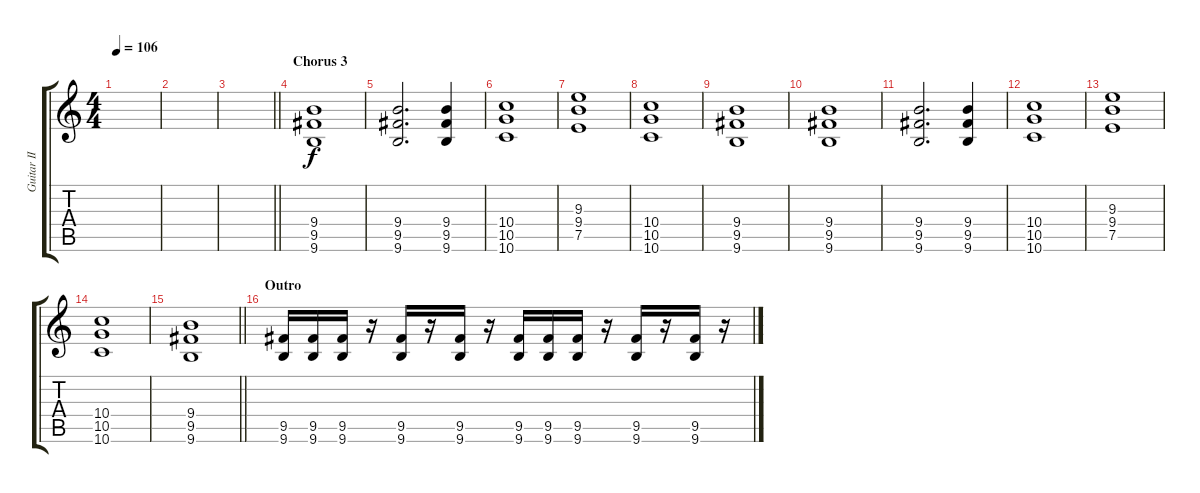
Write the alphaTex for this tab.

\track ("Guitar II - Paul Landers" "Guitar II ") {instrument distortionguitar}
\staff {score tabs}
\tuning (E4 B3 G3 D3 A2 D2) {hide}
\ts (4 4)
\tempo 106
\clef g2
\ks c
|
|
\barLineRight lightlight
|
\section ("" "Chorus 3")
(9.4 9.5 9.6).1 |
(9.4 9.5 9.6).2{d} (9.4 9.5 9.6).4 |
(10.4 10.5 10.6).1 |
(9.3 9.4 7.5).1 |
(10.4 10.5 10.6).1 |
(9.4 9.5 9.6).1 |
(9.4 9.5 9.6).1 |
(9.4 9.5 9.6).2{d} (9.4 9.5 9.6).4 |
(10.4 10.5 10.6).1 |
(9.3 9.4 7.5).1 |
(10.4 10.5 10.6).1 |
\barLineRight lightlight
(9.4 9.5 9.6).1 |
\section ("" "Outro")
(9.5 9.6).16 (9.5 9.6).16 (9.5 9.6).16 r.16 (9.5 9.6).16 r.16 (9.5 9.6).16 r.16 (9.5 9.6).16 (9.5 9.6).16 (9.5 9.6).16 r.16 (9.5 9.6).16 r.16 (9.5 9.6).16 r.16
